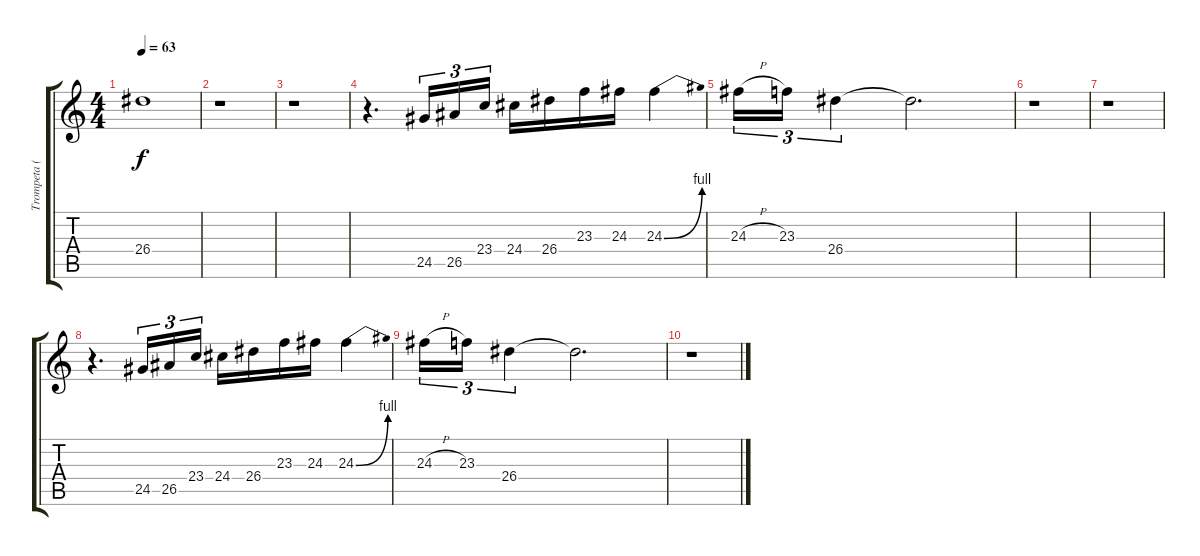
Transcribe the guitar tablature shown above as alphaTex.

\track ("Trompeta (solo)" "Trompeta (") {instrument trumpet}
\staff {score tabs}
\tuning (Eb4 Bb3 Gb3 Db3 Ab2 Eb2) {hide}
\ts (4 4)
\tempo 63
\clef g2
\ks c
26.4{t}.1{dy f} |
r.1 |
r.1 |
r.4{d} 24.5.16{tu (3 2)} 26.5.16{tu (3 2)} 23.4.16{tu (3 2)} 24.4.16 26.4.16 23.3.16 24.3.16 24.3{be (bend 0 0 60 4)}.4 |
24.3{h}.16{tu (3 2)} 23.3.16{tu (3 2)} 26.4.4{tu (3 2)} 26.4{t}.2{d} |
r.1 |
r.1 |
r.4{d} 24.5.16{tu (3 2)} 26.5.16{tu (3 2)} 23.4.16{tu (3 2)} 24.4.16 26.4.16 23.3.16 24.3.16 24.3{be (bend 0 0 60 4)}.4 |
24.3{h}.16{tu (3 2) volume 0} 23.3.16{tu (3 2)} 26.4.4{tu (3 2)} 26.4{t}.2{d} |
r.1
